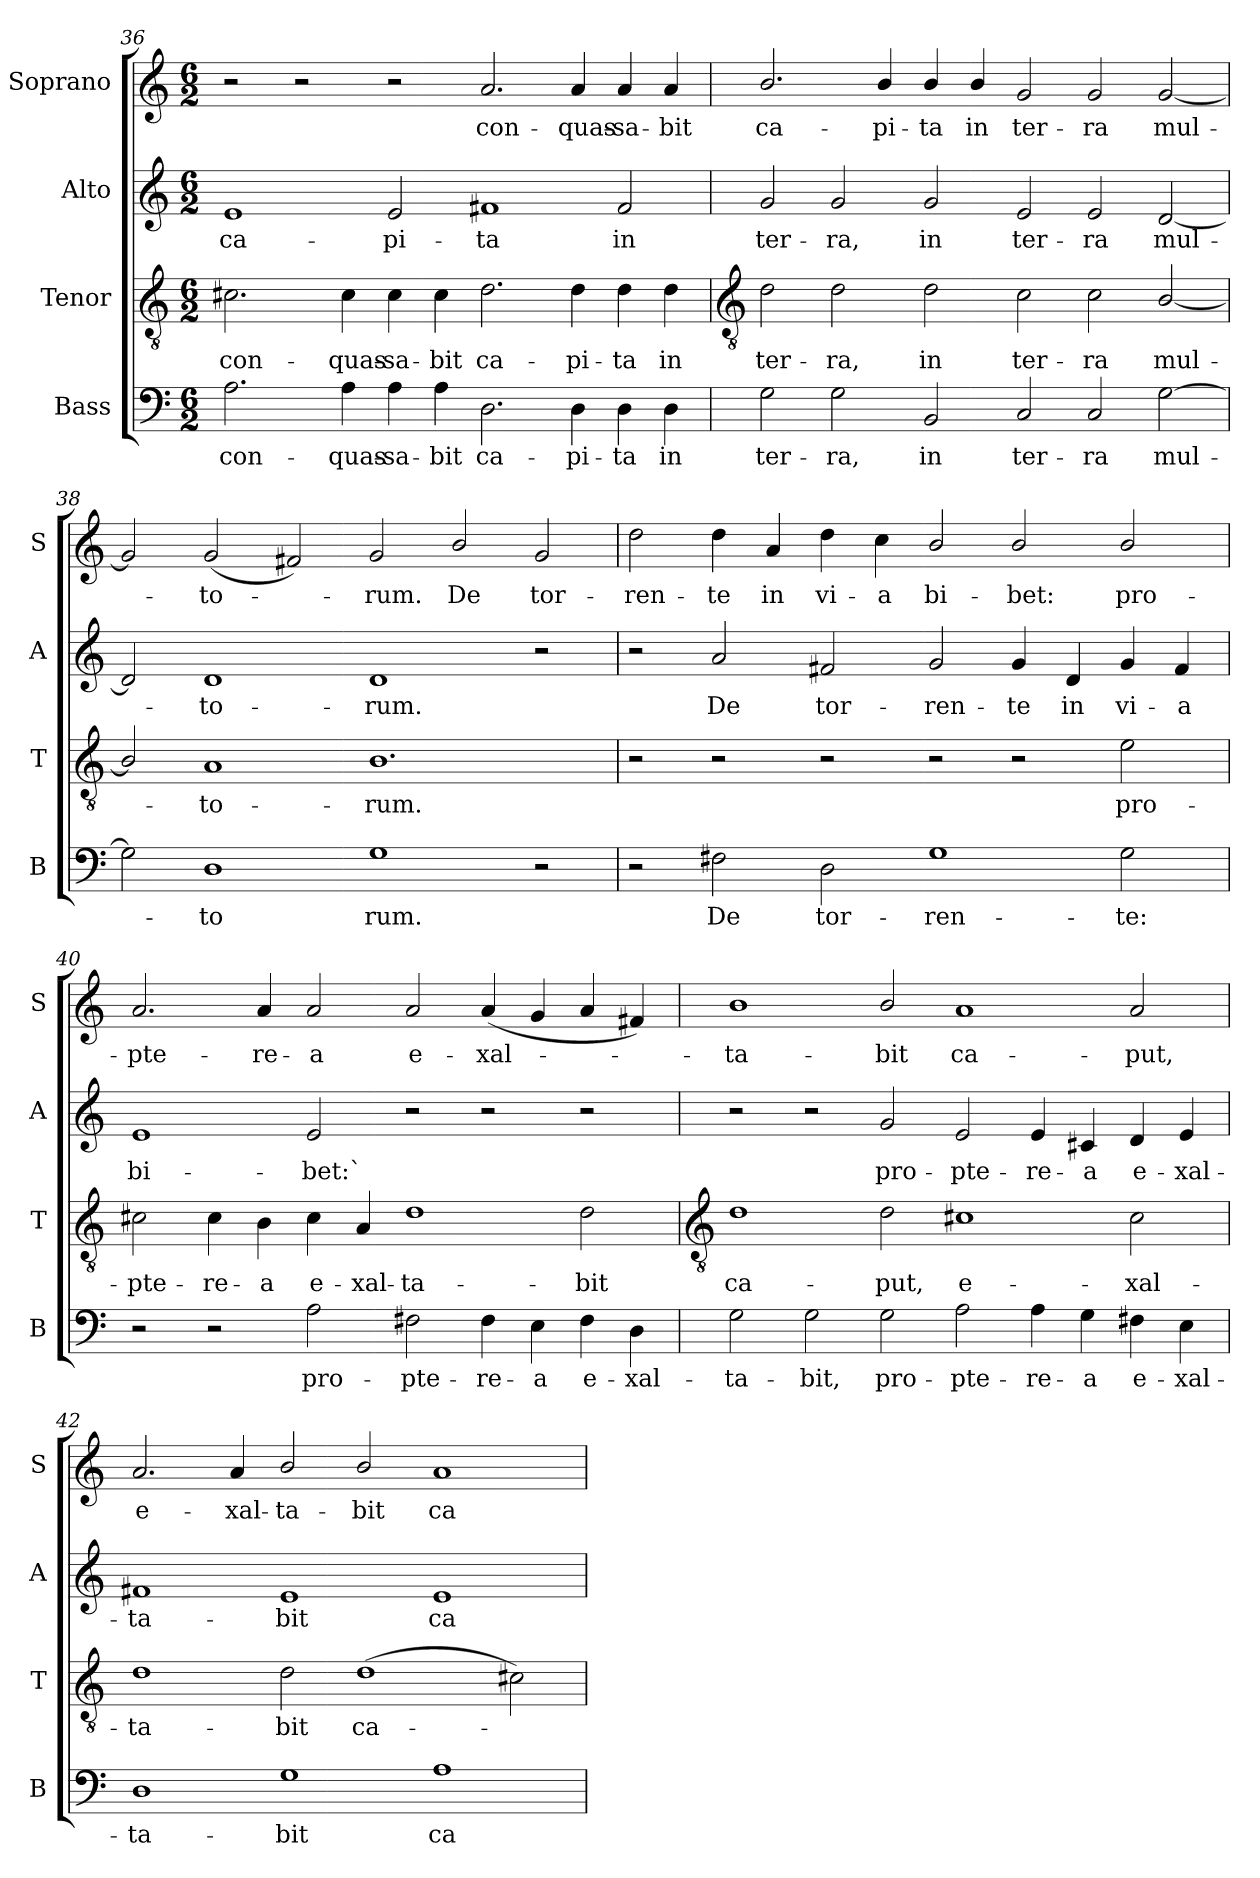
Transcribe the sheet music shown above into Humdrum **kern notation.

**kern	**text	**kern	**text	**kern	**text	**kern	**text
*part4	*part4	*part3	*part3	*part2	*part2	*part1	*part1
*staff4	*staff4	*staff3	*staff3	*staff2	*staff2	*staff1	*staff1
*I"Bass	*	*I"Tenor	*	*I"Alto	*	*I"Soprano	*
*I'B	*	*I'T	*	*I'A	*	*I'S	*
*clefF4	*	*clefGv2	*	*clefG2	*	*clefG2	*
*k[]	*	*k[]	*	*k[]	*	*k[]	*
*C:	*	*C:	*	*C:	*	*C:	*
*M6/2	*	*M6/2	*	*M6/2	*	*M6/2	*
=36	=36	=36	=36	=36	=36	=36	=36
!	!LO:LY:b	!	!LO:LY:b	!	!LO:LY:b	!	!
2.A	con-	2.c#X	con-	1e	ca-	2r	.
.	.	.	.	.	.	2r	.
!	!LO:LY:b	!	!LO:LY:b	!	!	!	!
4A	-quas-	4c#	-quas-	.	.	.	.
!	!LO:LY:b	!	!LO:LY:b	!	!LO:LY:b	!	!
4A	-sa-	4c#	-sa-	2e	-pi-	2r	.
!	!LO:LY:b	!	!LO:LY:b	!	!	!	!
4A	-bit	4c#	-bit	.	.	.	.
!	!LO:LY:b	!	!LO:LY:b	!	!LO:LY:b	!	!LO:LY:b
2.D	ca-	2.d	ca-	1f#X	-ta	2.a	con-
!	!LO:LY:b	!	!LO:LY:b	!	!	!	!LO:LY:b
4D	-pi-	4d	-pi-	.	.	4a	-quas-
!	!LO:LY:b	!	!LO:LY:b	!	!LO:LY:b	!	!LO:LY:b
4D	-ta	4d	-ta	2f#	in	4a	-sa-
!	!LO:LY:b	!	!LO:LY:b	!	!	!	!LO:LY:b
4D	in	4d	in	.	.	4a	-bit
!!LO:LB:g=z
=37	=37	=37	=37	=37	=37	=37	=37
*	*	*clefGv2	*	*	*	*	*
!	!LO:LY:b	!	!LO:LY:b	!	!LO:LY:b	!	!LO:LY:b
2G	ter-	2d	ter-	2g	ter-	2.b/	ca-
!	!LO:LY:b	!	!LO:LY:b	!	!LO:LY:b	!	!
2G	-ra,	2d	-ra,	2g	-ra,	.	.
!	!	!	!	!	!	!	!LO:LY:b
.	.	.	.	.	.	4b/	-pi-
!	!LO:LY:b	!	!LO:LY:b	!	!LO:LY:b	!	!LO:LY:b
2BB	in	2d	in	2g	in	4b/	-ta
!	!	!	!	!	!	!	!LO:LY:b
.	.	.	.	.	.	4b/	in
!	!LO:LY:b	!	!LO:LY:b	!	!LO:LY:b	!	!LO:LY:b
2C	ter-	2c	ter-	2e	ter-	2g	ter-
!	!LO:LY:b	!	!LO:LY:b	!	!LO:LY:b	!	!LO:LY:b
2C	-ra	2c	-ra	2e	-ra	2g	-ra
!	!LO:LY:b	!	!LO:LY:b	!	!LO:LY:b	!	!LO:LY:b
[2G	mul-	[2B/	mul-	[2d	mul-	[2g	mul-
=38	=38	=38	=38	=38	=38	=38	=38
2G]	.	2B/]	.	2d]	.	2g]	.
!	!LO:LY:b	!	!LO:LY:b	!	!LO:LY:b	!	!LO:LY:b
1D	to	1A	to-	1d	to-	(<2g	to-
.	.	.	.	.	.	2f#X)	.
!	!LO:LY:b	!	!LO:LY:b	!	!LO:LY:b	!	!LO:LY:b
1G	rum.	1.B	-rum.	1d	-rum.	2g	rum.
!	!	!	!	!	!	!	!LO:LY:b
.	.	.	.	.	.	2b/	De
!	!	!	!	!	!	!	!LO:LY:b
2r	.	.	.	2r	.	2g	tor-
=39	=39	=39	=39	=39	=39	=39	=39
!	!	!	!	!	!	!	!LO:LY:b
2r	.	2r	.	2r	.	2dd	-ren-
!	!LO:LY:b	!	!	!	!LO:LY:b	!	!LO:LY:b
2F#X	De	2r	.	2a	De	4dd	-te
!	!	!	!	!	!	!	!LO:LY:b
.	.	.	.	.	.	4a	in
!	!LO:LY:b	!	!	!	!LO:LY:b	!	!LO:LY:b
2D	tor-	2r	.	2f#X	tor-	4dd	vi-
!	!	!	!	!	!	!	!LO:LY:b
.	.	.	.	.	.	4cc	-a
!	!LO:LY:b	!	!	!	!LO:LY:b	!	!LO:LY:b
1G	-ren-	2r	.	2g	-ren-	2b/	bi-
!	!	!	!	!	!LO:LY:b	!	!LO:LY:b
.	.	2r	.	4g	-te	2b/	-bet:
!	!	!	!	!	!LO:LY:b	!	!
.	.	.	.	4d	in	.	.
!	!LO:LY:b	!	!LO:LY:b	!	!LO:LY:b	!	!LO:LY:b
2G	-te:	2e	pro-	4g	vi-	2b/	pro-
!	!	!	!	!	!LO:LY:b	!	!
.	.	.	.	4f#	-a	.	.
=40	=40	=40	=40	=40	=40	=40	=40
!	!	!	!LO:LY:b	!	!LO:LY:b	!	!LO:LY:b
2r	.	2c#X	-pte-	1e	bi-	2.a	-pte-
!	!	!	!LO:LY:b	!	!	!	!
2r	.	4c#	-re-	.	.	.	.
!	!	!	!LO:LY:b	!	!	!	!LO:LY:b
.	.	4B	-a	.	.	4a	-re-
!	!LO:LY:b	!	!LO:LY:b	!	!LO:LY:b	!	!LO:LY:b
2A	pro-	4c#	e-	2e	-bet:`	2a	-a
!	!	!	!LO:LY:b	!	!	!	!
.	.	4A	-xal-	.	.	.	.
!	!LO:LY:b	!	!LO:LY:b	!	!	!	!LO:LY:b
2F#X	-pte-	1d	-ta-	2r	.	2a	e-
!	!LO:LY:b	!	!	!	!	!	!LO:LY:b
4F#	-re-	.	.	2r	.	(<4a	-xal-
!	!LO:LY:b	!	!	!	!	!	!
4E	-a	.	.	.	.	4g	.
!	!LO:LY:b	!	!LO:LY:b	!	!	!	!
4F#	e-	2d	-bit	2r	.	4a	.
!	!LO:LY:b	!	!	!	!	!	!
4D	-xal-	.	.	.	.	4f#X)	.
!!LO:LB:g=z
=41	=41	=41	=41	=41	=41	=41	=41
*	*	*clefGv2	*	*	*	*	*
!	!LO:LY:b	!	!LO:LY:b	!	!	!	!LO:LY:b
2G	-ta-	1d	ca-	2r	.	1b	ta-
!	!LO:LY:b	!	!	!	!	!	!
2G	-bit,	.	.	2r	.	.	.
!	!LO:LY:b	!	!LO:LY:b	!	!LO:LY:b	!	!LO:LY:b
2G	pro-	2d	-put,	2g	pro-	2b/	-bit
!	!LO:LY:b	!	!LO:LY:b	!	!LO:LY:b	!	!LO:LY:b
2A	-pte-	1c#X	e-	2e	-pte-	1a	ca-
!	!LO:LY:b	!	!	!	!LO:LY:b	!	!
4A	-re-	.	.	4e	-re-	.	.
!	!LO:LY:b	!	!	!	!LO:LY:b	!	!
4G	-a	.	.	4c#X	-a	.	.
!	!LO:LY:b	!	!LO:LY:b	!	!LO:LY:b	!	!LO:LY:b
4F#X	e-	2c#	-xal-	4d	e-	2a	-put,
!	!LO:LY:b	!	!	!	!LO:LY:b	!	!
4E	-xal-	.	.	4e	-xal-	.	.
=42	=42	=42	=42	=42	=42	=42	=42
!	!LO:LY:b	!	!LO:LY:b	!	!LO:LY:b	!	!LO:LY:b
1D	-ta-	1d	-ta-	1f#X	-ta-	2.a	e-
!	!	!	!	!	!	!	!LO:LY:b
.	.	.	.	.	.	4a	-xal-
!	!LO:LY:b	!	!LO:LY:b	!	!LO:LY:b	!	!LO:LY:b
1G	-bit	2d	-bit	1e	-bit	2b/	-ta-
!	!	!	!LO:LY:b	!	!	!	!LO:LY:b
.	.	(>1d	ca-	.	.	2b/	-bit
!	!LO:LY:b	!	!	!	!LO:LY:b	!	!LO:LY:b
1A	ca-	.	.	1e	ca-	1a	ca-
.	.	2c#X)	.	.	.	.	.
=	=	=	=	=	=	=	=
*-	*-	*-	*-	*-	*-	*-	*-
